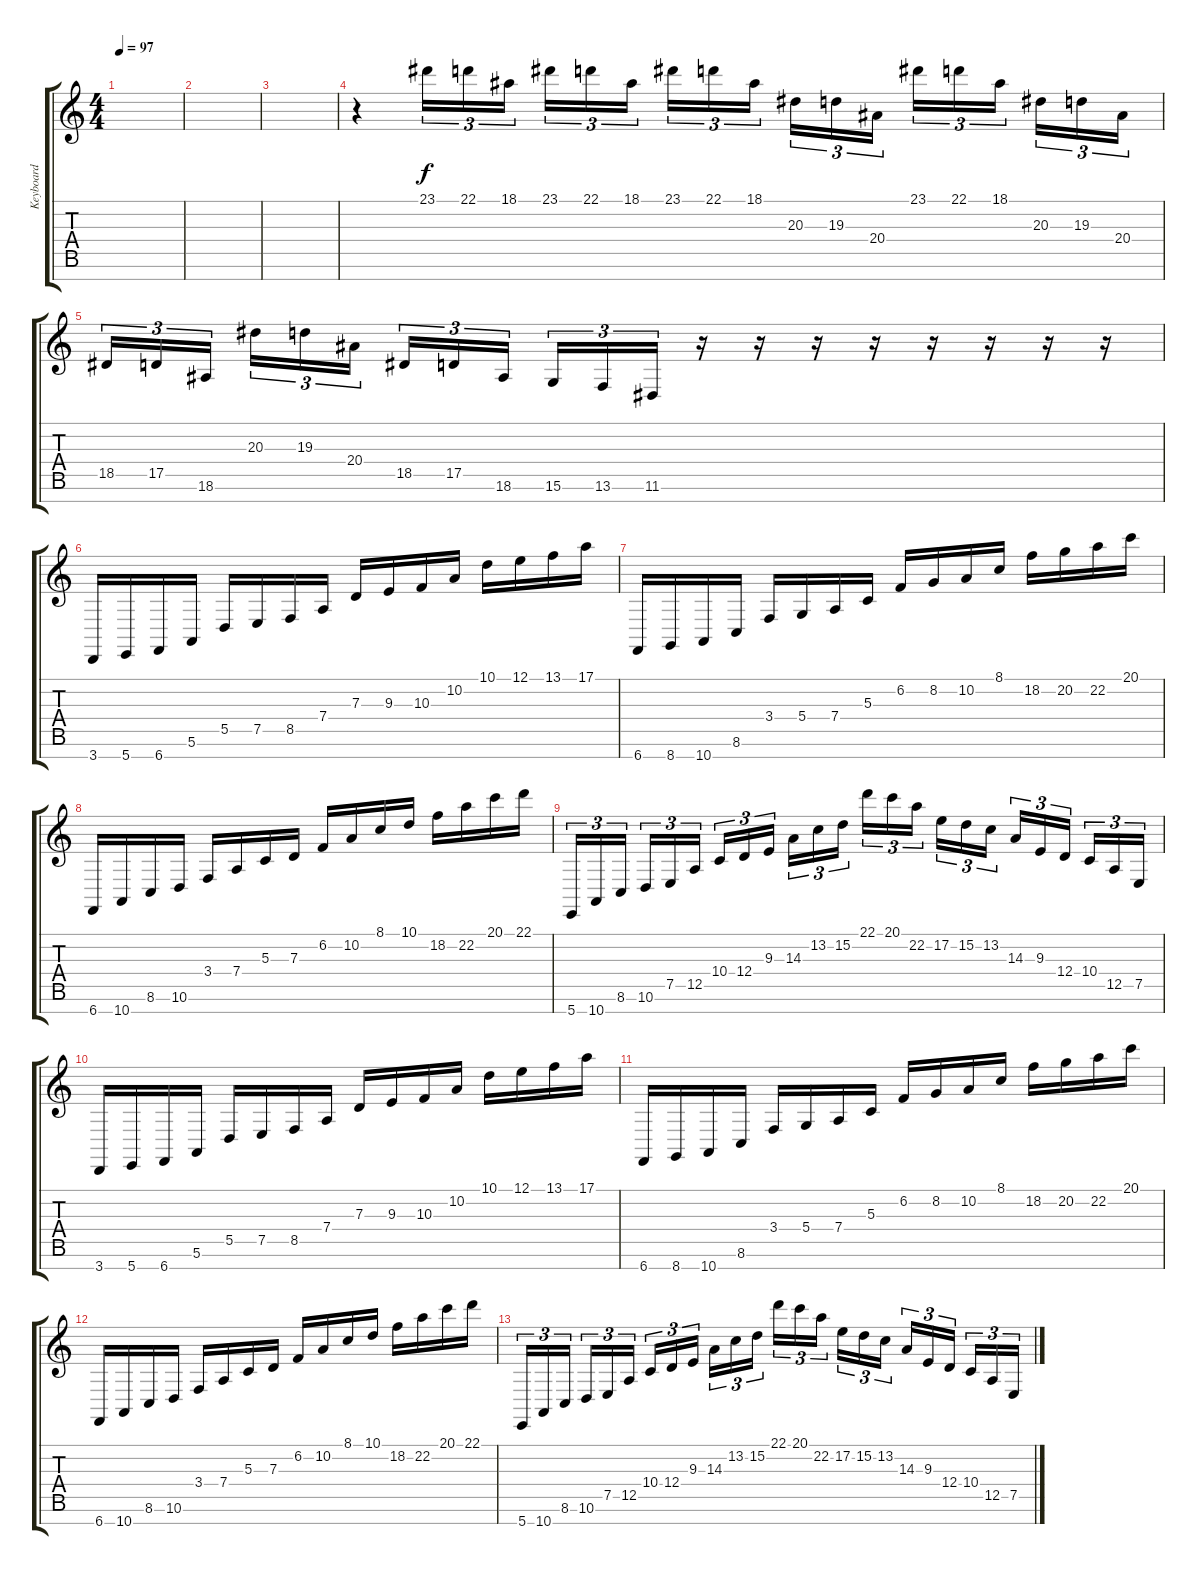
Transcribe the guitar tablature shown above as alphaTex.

\track ("Keyboard" "Keyboard") {instrument acousticgrandpiano}
\staff {score tabs}
\tuning (E4 B3 G3 D3 A2 E2 B1) {hide}
\ts (4 4)
\tempo 97
\clef g2
\ks c
|
|
|
r.4 23.1.16{tu (3 2)} 22.1.16{tu (3 2)} 18.1.16{tu (3 2) beam splitsecondary} 23.1.16{tu (3 2)} 22.1.16{tu (3 2)} 18.1.16{tu (3 2)} 23.1.16{tu (3 2)} 22.1.16{tu (3 2)} 18.1.16{tu (3 2) beam splitsecondary} 20.3.16{tu (3 2)} 19.3.16{tu (3 2)} 20.4.16{tu (3 2)} 23.1.16{tu (3 2)} 22.1.16{tu (3 2)} 18.1.16{tu (3 2) beam splitsecondary} 20.3.16{tu (3 2)} 19.3.16{tu (3 2)} 20.4.16{tu (3 2)} |
18.5.16{tu (3 2)} 17.5.16{tu (3 2)} 18.6.16{tu (3 2) beam splitsecondary} 20.3.16{tu (3 2)} 19.3.16{tu (3 2)} 20.4.16{tu (3 2)} 18.5.16{tu (3 2)} 17.5.16{tu (3 2)} 18.6.16{tu (3 2) beam splitsecondary} 15.6.16{tu (3 2)} 13.6.16{tu (3 2)} 11.6.16{tu (3 2)} r.16 r.16 r.16 r.16 r.16 r.16 r.16 r.16 |
3.7.16 5.7.16 6.7.16 5.6.16 5.5.16 7.5.16 8.5.16 7.4.16 7.3.16 9.3.16 10.3.16 10.2.16 10.1.16 12.1.16 13.1.16 17.1.16 |
6.7.16 8.7.16 10.7.16 8.6.16 3.4.16 5.4.16 7.4.16 5.3.16 6.2.16 8.2.16 10.2.16 8.1.16 18.2.16 20.2.16 22.2.16 20.1.16 |
6.7.16 10.7.16 8.6.16 10.6.16 3.4.16 7.4.16 5.3.16 7.3.16 6.2.16 10.2.16 8.1.16 10.1.16 18.2.16 22.2.16 20.1.16 22.1.16 |
5.7.16{tu (3 2)} 10.7.16{tu (3 2)} 8.6.16{tu (3 2) beam splitsecondary} 10.6.16{tu (3 2)} 7.5.16{tu (3 2)} 12.5.16{tu (3 2)} 10.4.16{tu (3 2)} 12.4.16{tu (3 2)} 9.3.16{tu (3 2) beam splitsecondary} 14.3.16{tu (3 2)} 13.2.16{tu (3 2)} 15.2.16{tu (3 2)} 22.1.16{tu (3 2)} 20.1.16{tu (3 2)} 22.2.16{tu (3 2) beam splitsecondary} 17.2.16{tu (3 2)} 15.2.16{tu (3 2)} 13.2.16{tu (3 2)} 14.3.16{tu (3 2)} 9.3.16{tu (3 2)} 12.4.16{tu (3 2) beam splitsecondary} 10.4.16{tu (3 2)} 12.5.16{tu (3 2)} 7.5.16{tu (3 2)} |
3.7.16 5.7.16 6.7.16 5.6.16 5.5.16 7.5.16 8.5.16 7.4.16 7.3.16 9.3.16 10.3.16 10.2.16 10.1.16 12.1.16 13.1.16 17.1.16 |
6.7.16 8.7.16 10.7.16 8.6.16 3.4.16 5.4.16 7.4.16 5.3.16 6.2.16 8.2.16 10.2.16 8.1.16 18.2.16 20.2.16 22.2.16 20.1.16 |
6.7.16 10.7.16 8.6.16 10.6.16 3.4.16 7.4.16 5.3.16 7.3.16 6.2.16 10.2.16 8.1.16 10.1.16 18.2.16 22.2.16 20.1.16 22.1.16 |
5.7.16{tu (3 2)} 10.7.16{tu (3 2)} 8.6.16{tu (3 2) beam splitsecondary} 10.6.16{tu (3 2)} 7.5.16{tu (3 2)} 12.5.16{tu (3 2)} 10.4.16{tu (3 2)} 12.4.16{tu (3 2)} 9.3.16{tu (3 2) beam splitsecondary} 14.3.16{tu (3 2)} 13.2.16{tu (3 2)} 15.2.16{tu (3 2)} 22.1.16{tu (3 2)} 20.1.16{tu (3 2)} 22.2.16{tu (3 2) beam splitsecondary} 17.2.16{tu (3 2)} 15.2.16{tu (3 2)} 13.2.16{tu (3 2)} 14.3.16{tu (3 2)} 9.3.16{tu (3 2)} 12.4.16{tu (3 2) beam splitsecondary} 10.4.16{tu (3 2)} 12.5.16{tu (3 2)} 7.5.16{tu (3 2)}
